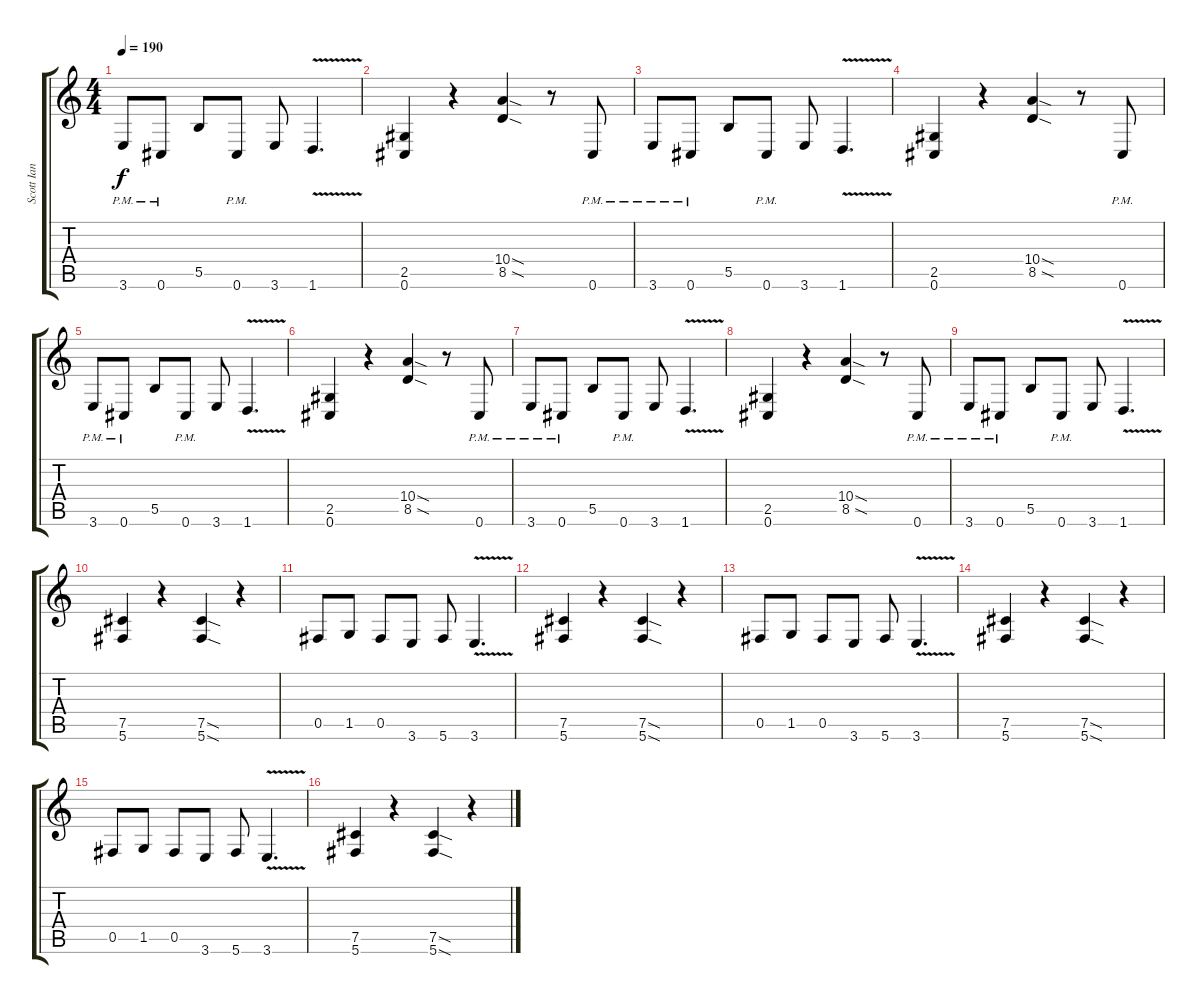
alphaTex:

\track ("Scott Ian" "Scott Ian") {instrument distortionguitar}
\staff {score tabs}
\tuning (Db4 Ab3 E3 B2 Gb2 Db2) {hide}
\ts (4 4)
\tempo 190
\clef g2
\ks c
3.6{pm}.8{dy f} 0.6{pm}.8 5.5.8 0.6{pm}.8 3.6.8 1.6{v}.4{d} |
(2.5 0.6).4 r.4 (10.4{sod} 8.5{sod}).4 r.8 0.6{pm}.8 |
3.6{pm}.8 0.6{pm}.8 5.5.8 0.6{pm}.8 3.6.8 1.6{v}.4{d} |
(2.5 0.6).4 r.4 (10.4{sod} 8.5{sod}).4 r.8 0.6{pm}.8 |
3.6{pm}.8 0.6{pm}.8 5.5.8 0.6{pm}.8 3.6.8 1.6{v}.4{d} |
(2.5 0.6).4 r.4 (10.4{sod} 8.5{sod}).4 r.8 0.6{pm}.8 |
3.6{pm}.8 0.6{pm}.8 5.5.8 0.6{pm}.8 3.6.8 1.6{v}.4{d} |
(2.5 0.6).4 r.4 (10.4{sod} 8.5{sod}).4 r.8 0.6{pm}.8 |
3.6{pm}.8 0.6{pm}.8 5.5.8 0.6{pm}.8 3.6.8 1.6{v}.4{d} |
(7.5 5.6).4 r.4 (7.5{sod} 5.6{sod}).4 r.4 |
0.5.8 1.5.8 0.5.8 3.6.8 5.6.8 3.6{v}.4{d} |
(7.5 5.6).4 r.4 (7.5{sod} 5.6{sod}).4 r.4 |
0.5.8 1.5.8 0.5.8 3.6.8 5.6.8 3.6{v}.4{d} |
(7.5 5.6).4 r.4 (7.5{sod} 5.6{sod}).4 r.4 |
0.5.8 1.5.8 0.5.8 3.6.8 5.6.8 3.6{v}.4{d} |
(7.5 5.6).4 r.4 (7.5{sod} 5.6{sod}).4 r.4
